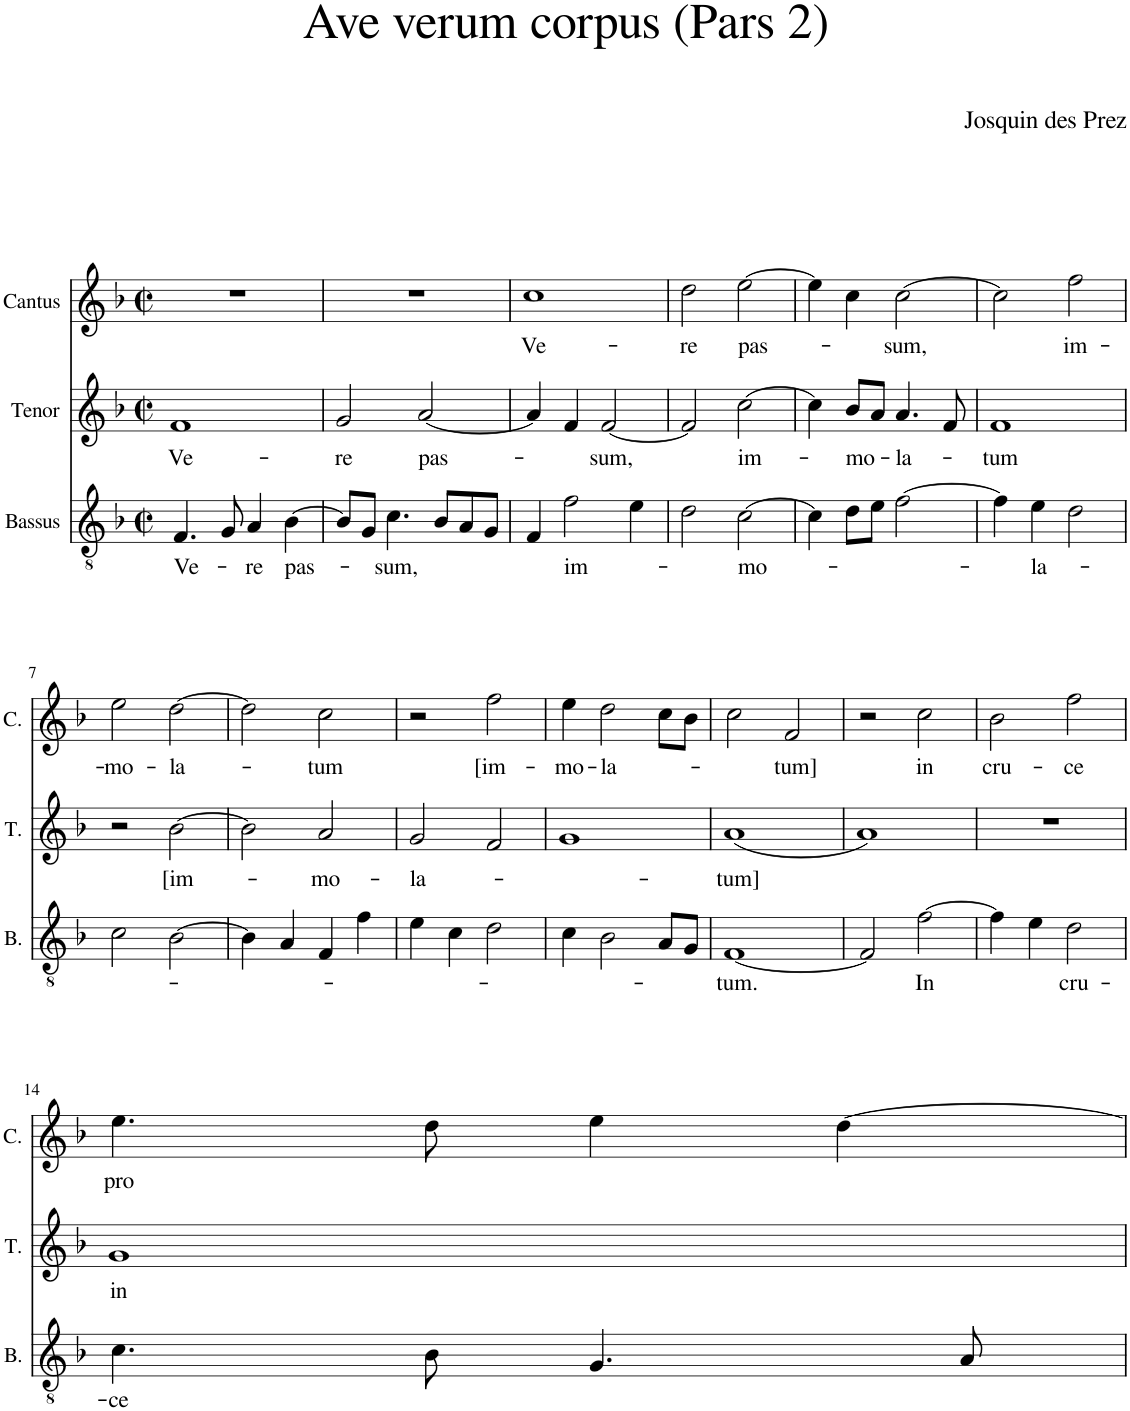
**kern	**text	**kern	**text	**kern	**text
*part3	*part3	*part2	*part2	*part1	*part1
*staff3	*staff3	*staff2	*staff2	*staff1	*staff1
*I"Bassus	*	*I"Tenor	*	*I"Cantus	*
*I'B.	*	*I'T.	*	*I'C.	*
*clefGv2	*	*clefG2	*	*clefG2	*
*k[b-]	*	*k[b-]	*	*k[b-]	*
*M2/2	*	*M2/2	*	*M2/2	*
*met(c|)	*	*met(c|)	*	*met(c|)	*
=1	=1	=1	=1	=1	=1
!	!LO:LY:b	!	!LO:LY:b	!	!
4.F/	Ve-	1f	Ve-	1r	.
8G/	.	.	.	.	.
!	!LO:LY:b	!	!	!	!
4A/	-re	.	.	.	.
!	!LO:LY:b	!	!	!	!
[4B-\	pas-	.	.	.	.
=2	=2	=2	=2	=2	=2
!	!	!	!LO:LY:b	!	!
8B-/L]	.	2g/	-re	1r	.
8G/J	.	.	.	.	.
!	!LO:LY:b	!	!	!	!
4.c\	-sum,	.	.	.	.
!	!	!	!LO:LY:b	!	!
.	.	[2a/	pas-	.	.
8B-/L	.	.	.	.	.
8A/	.	.	.	.	.
8G/J	.	.	.	.	.
=3	=3	=3	=3	=3	=3
!	!	!	!	!	!LO:LY:b
4F/	.	4a/]	.	1cc	Ve-
!	!LO:LY:b	!	!	!	!
2f\	im-	4f/	.	.	.
!	!	!	!LO:LY:b	!	!
.	.	[2f/	-sum,	.	.
4e\	.	.	.	.	.
=4	=4	=4	=4	=4	=4
!	!	!	!	!	!LO:LY:b
2d\	.	2f/]	.	2dd\	-re
!	!LO:LY:b	!	!LO:LY:b	!	!LO:LY:b
[2c\	-mo-	[2cc\	im-	[2ee\	pas-
=5	=5	=5	=5	=5	=5
4c\]	.	4cc\]	.	4ee\]	.
!	!	!	!LO:LY:b	!	!
8d\L	.	8b-/L	-mo-	4cc\	.
8e\J	.	8a/J	.	.	.
!	!	!	!LO:LY:b	!	!LO:LY:b
[2f\	.	4.a/	-la-	[2cc\	-sum,
.	.	8f/	.	.	.
=6	=6	=6	=6	=6	=6
!	!	!	!LO:LY:b	!	!
4f\]	.	1f	-tum	2cc\]	.
!	!LO:LY:b	!	!	!	!
4e\	-la-	.	.	.	.
!	!	!	!	!	!LO:LY:b
2d\	.	.	.	2ff\	im-
!!LO:LB:g=z
=7	=7	=7	=7	=7	=7
!	!	!	!	!	!LO:LY:b
2c\	.	2r	.	2ee\	-mo-
!	!	!	!LO:LY:b	!	!LO:LY:b
[2B-\	.	[2b-\	[im-	[2dd\	-la-
=8	=8	=8	=8	=8	=8
4B-\]	.	2b-\]	.	2dd\]	.
4A/	.	.	.	.	.
!	!	!	!LO:LY:b	!	!LO:LY:b
4F/	.	2a/	-mo-	2cc\	-tum
4f\	.	.	.	.	.
=9	=9	=9	=9	=9	=9
!	!	!	!LO:LY:b	!	!
4e\	.	2g/	-la-	2r	.
4c\	.	.	.	.	.
!	!	!	!	!	!LO:LY:b
2d\	.	2f/	.	2ff\	[im-
=10	=10	=10	=10	=10	=10
!	!	!	!	!	!LO:LY:b
4c\	.	1g	.	4ee\	-mo-
!	!	!	!	!	!LO:LY:b
2B-\	.	.	.	2dd\	-la-
8A/L	.	.	.	8cc\L	.
8G/J	.	.	.	8b-\J	.
=11	=11	=11	=11	=11	=11
!	!LO:LY:b	!	!LO:LY:b	!	!
[1F	-tum.	(1a	-tum]	2cc\	.
!	!	!	!	!	!LO:LY:b
.	.	.	.	2f/	-tum]
=12	=12	=12	=12	=12	=12
2F/]	.	1a)	.	2r	.
!	!LO:LY:b	!	!	!	!LO:LY:b
[2f\	In	.	.	2cc\	in
=13	=13	=13	=13	=13	=13
!	!	!	!	!	!LO:LY:b
4f\]	.	1r	.	2b-\	cru-
4e\	.	.	.	.	.
!	!LO:LY:b	!	!	!	!LO:LY:b
2d\	cru-	.	.	2ff\	-ce
!!LO:LB:g=z
=14	=14	=14	=14	=14	=14
!	!LO:LY:b	!	!LO:LY:b	!	!LO:LY:b
4.c\	-ce	1g	in	4.ee\	pro
8B-\	.	.	.	8dd\	.
4.G/	.	.	.	4ee\	.
.	.	.	.	[4dd\	.
8A/	.	.	.	.	.
=	=	=	=	=	=
*-	*-	*-	*-	*-	*-
